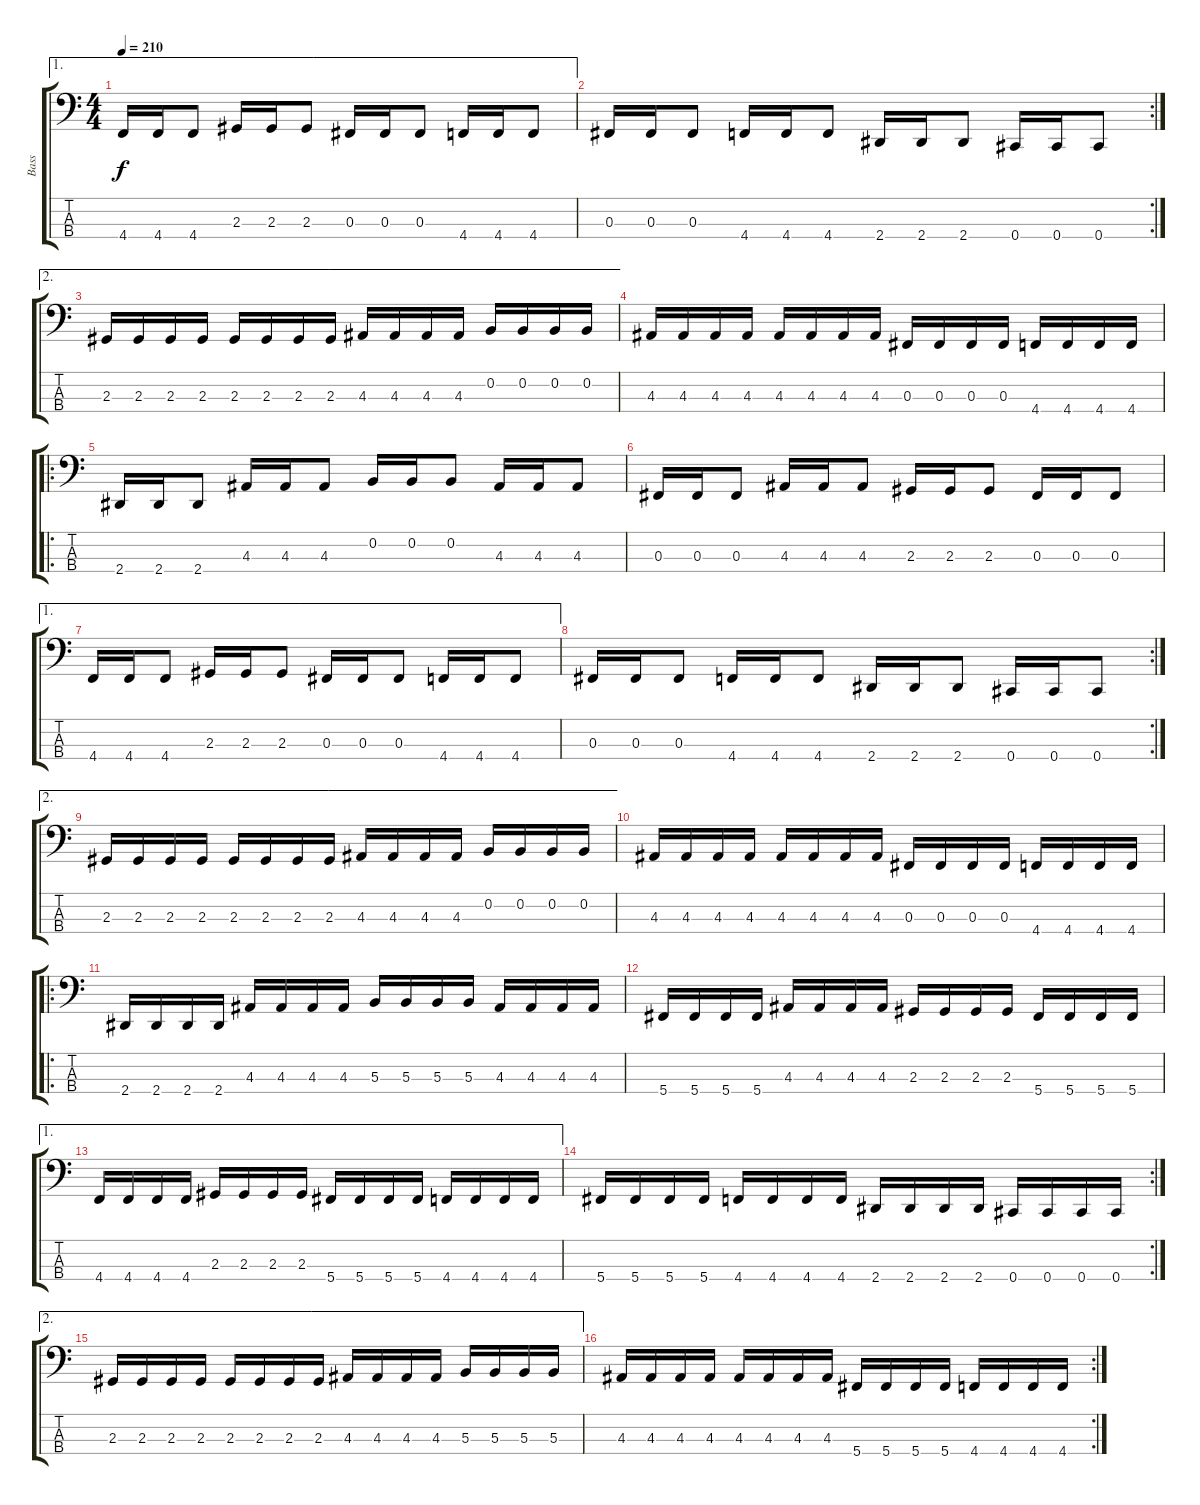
\track ("Bass" "Bass") {instrument electricbassfinger}
\staff {score tabs}
\tuning (E2 B1 Gb1 Db1) {hide}
\ae 1
\ts (4 4)
\tempo 210
\clef f4
\ks c
4.4.16{dy f} 4.4.16 4.4.8 2.3.16 2.3.16 2.3.8 0.3.16 0.3.16 0.3.8 4.4.16 4.4.16 4.4.8 |
\rc 2
0.3.16 0.3.16 0.3.8 4.4.16 4.4.16 4.4.8 2.4.16 2.4.16 2.4.8 0.4.16 0.4.16 0.4.8 |
\ae 2
2.3.16 2.3.16 2.3.16 2.3.16 2.3.16 2.3.16 2.3.16 2.3.16 4.3.16 4.3.16 4.3.16 4.3.16 0.2.16 0.2.16 0.2.16 0.2.16 |
4.3.16 4.3.16 4.3.16 4.3.16 4.3.16 4.3.16 4.3.16 4.3.16 0.3.16 0.3.16 0.3.16 0.3.16 4.4.16 4.4.16 4.4.16 4.4.16 |
\ro
2.4.16 2.4.16 2.4.8 4.3.16 4.3.16 4.3.8 0.2.16 0.2.16 0.2.8 4.3.16 4.3.16 4.3.8 |
0.3.16 0.3.16 0.3.8 4.3.16 4.3.16 4.3.8 2.3.16 2.3.16 2.3.8 0.3.16 0.3.16 0.3.8 |
\ae 1
4.4.16 4.4.16 4.4.8 2.3.16 2.3.16 2.3.8 0.3.16 0.3.16 0.3.8 4.4.16 4.4.16 4.4.8 |
\rc 2
0.3.16 0.3.16 0.3.8 4.4.16 4.4.16 4.4.8 2.4.16 2.4.16 2.4.8 0.4.16 0.4.16 0.4.8 |
\ae 2
2.3.16 2.3.16 2.3.16 2.3.16 2.3.16 2.3.16 2.3.16 2.3.16 4.3.16 4.3.16 4.3.16 4.3.16 0.2.16 0.2.16 0.2.16 0.2.16 |
4.3.16 4.3.16 4.3.16 4.3.16 4.3.16 4.3.16 4.3.16 4.3.16 0.3.16 0.3.16 0.3.16 0.3.16 4.4.16 4.4.16 4.4.16 4.4.16 |
\ro
2.4.16 2.4.16 2.4.16 2.4.16 4.3.16 4.3.16 4.3.16 4.3.16 5.3.16 5.3.16 5.3.16 5.3.16 4.3.16 4.3.16 4.3.16 4.3.16 |
5.4.16 5.4.16 5.4.16 5.4.16 4.3.16 4.3.16 4.3.16 4.3.16 2.3.16 2.3.16 2.3.16 2.3.16 5.4.16 5.4.16 5.4.16 5.4.16 |
\ae 1
4.4.16 4.4.16 4.4.16 4.4.16 2.3.16 2.3.16 2.3.16 2.3.16 5.4.16 5.4.16 5.4.16 5.4.16 4.4.16 4.4.16 4.4.16 4.4.16 |
\rc 2
5.4.16 5.4.16 5.4.16 5.4.16 4.4.16 4.4.16 4.4.16 4.4.16 2.4.16 2.4.16 2.4.16 2.4.16 0.4.16 0.4.16 0.4.16 0.4.16 |
\ae 2
2.3.16 2.3.16 2.3.16 2.3.16 2.3.16 2.3.16 2.3.16 2.3.16 4.3.16 4.3.16 4.3.16 4.3.16 5.3.16 5.3.16 5.3.16 5.3.16 |
\rc 2
4.3.16 4.3.16 4.3.16 4.3.16 4.3.16 4.3.16 4.3.16 4.3.16 5.4.16 5.4.16 5.4.16 5.4.16 4.4.16 4.4.16 4.4.16 4.4.16
